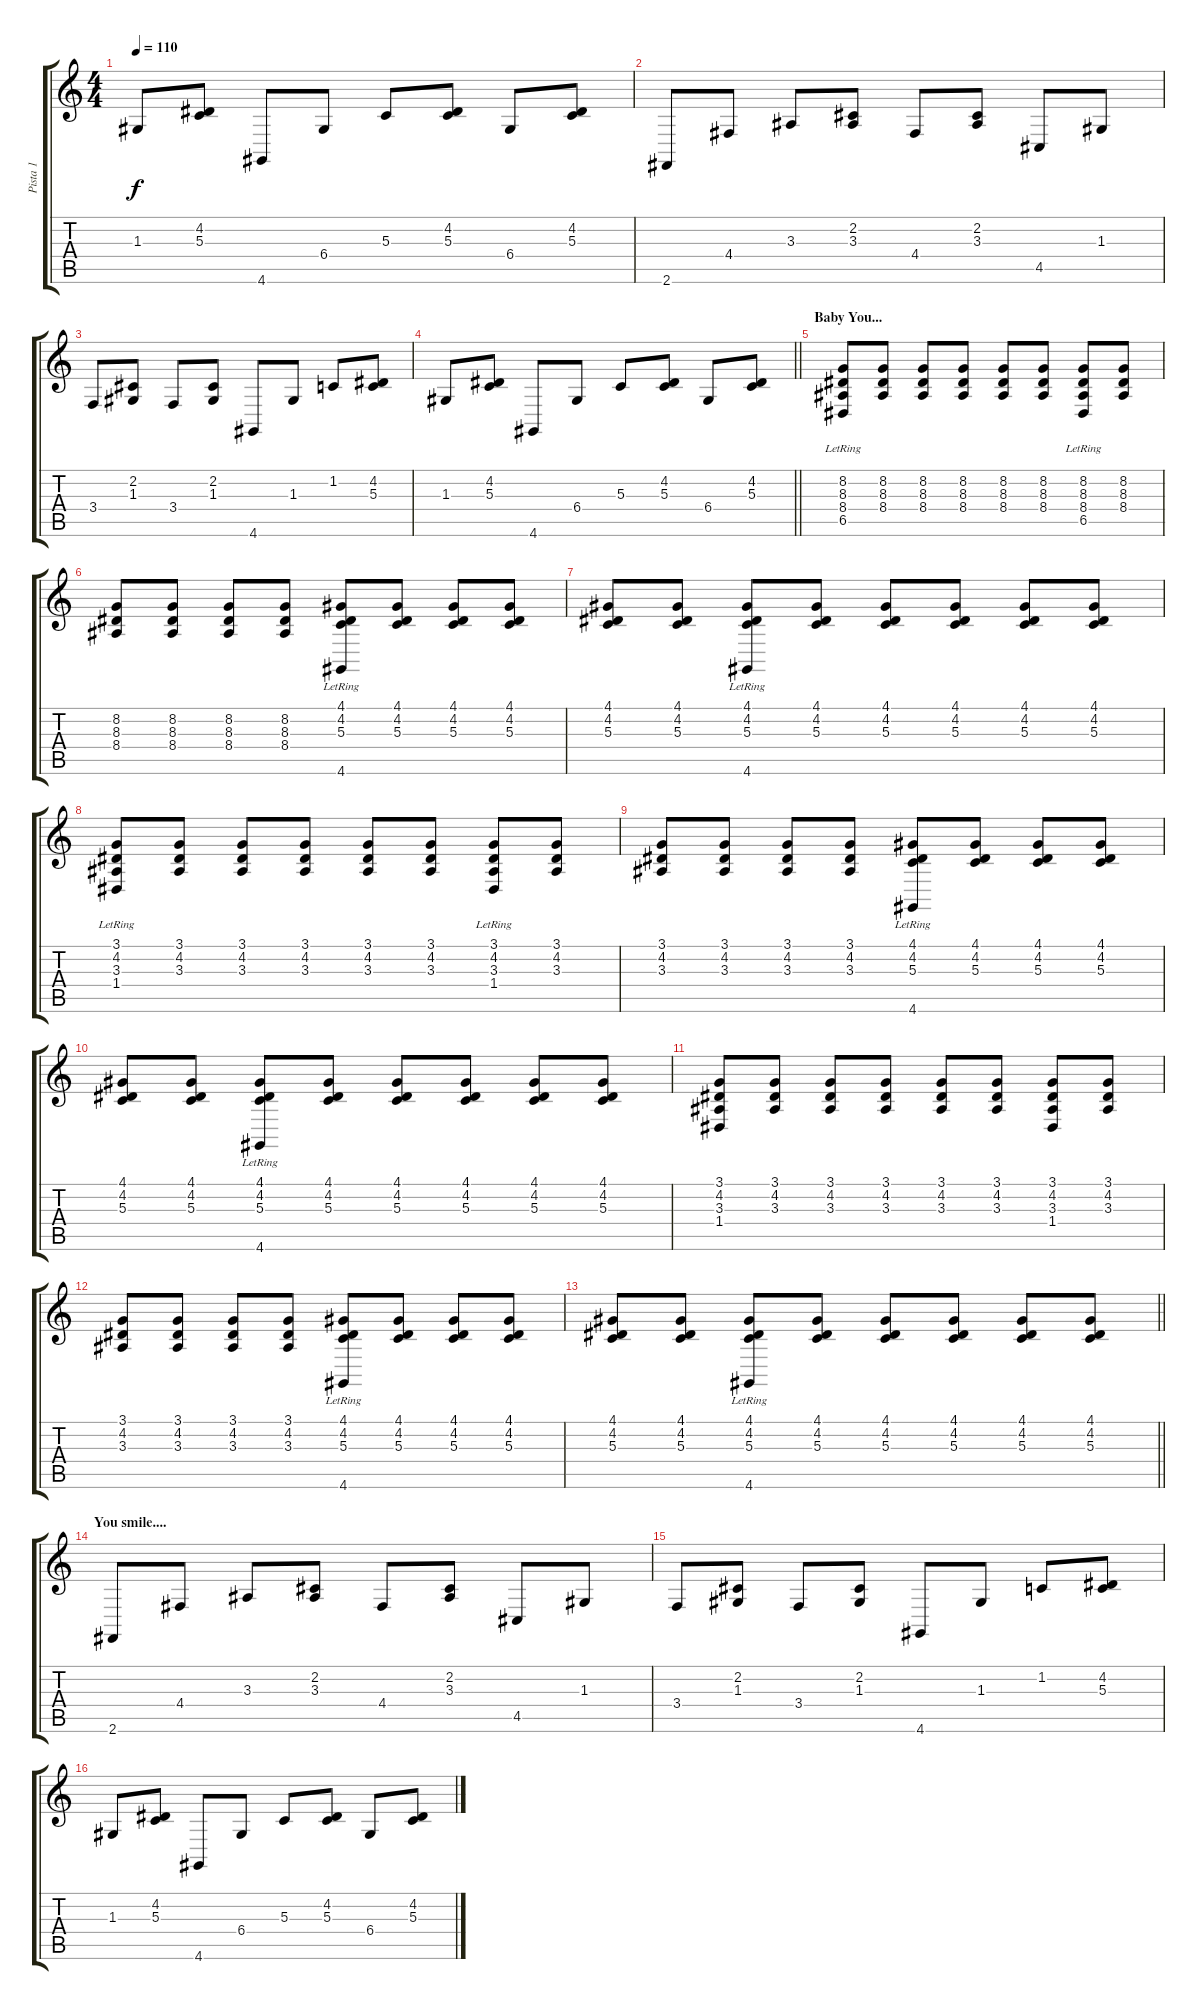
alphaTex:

\track ("Pista 1" "Pista 1") {instrument acousticgrandpiano}
\staff {score tabs}
\tuning (E4 B3 G3 D3 A2 E2) {hide}
\ts (4 4)
\tempo 110
\clef g2
\ks c
1.3.8{dy f} (4.2 5.3).8 4.6.8 6.4.8 5.3.8 (4.2 5.3).8 6.4.8 (4.2 5.3).8 |
2.6.8 4.4.8 3.3.8 (2.2 3.3).8 4.4.8 (2.2 3.3).8 4.5.8 1.3.8 |
3.4.8 (2.2 1.3).8 3.4.8 (2.2 1.3).8 4.6.8 1.3.8 1.2.8 (4.2 5.3).8 |
\barLineRight lightlight
1.3.8 (4.2 5.3).8 4.6.8 6.4.8 5.3.8 (4.2 5.3).8 6.4.8 (4.2 5.3).8 |
\section ("" "Baby You...")
(8.2 8.3 8.4 6.5{lr}).8 (8.2 8.3 8.4).8 (8.2 8.3 8.4).8 (8.2 8.3 8.4).8 (8.2 8.3 8.4).8 (8.2 8.3 8.4).8 (8.2 8.3 8.4 6.5{lr}).8 (8.2 8.3 8.4).8 |
(8.2 8.3 8.4).8 (8.2 8.3 8.4).8 (8.2 8.3 8.4).8 (8.2 8.3 8.4).8 (4.1 4.2 5.3 4.6{lr}).8 (4.1 4.2 5.3).8 (4.1 4.2 5.3).8 (4.1 4.2 5.3).8 |
(4.1 4.2 5.3).8 (4.1 4.2 5.3).8 (4.1 4.2 5.3 4.6{lr}).8 (4.1 4.2 5.3).8 (4.1 4.2 5.3).8 (4.1 4.2 5.3).8 (4.1 4.2 5.3).8 (4.1 4.2 5.3).8 |
(3.1 4.2 3.3 1.4{lr}).8 (3.1 4.2 3.3).8 (3.1 4.2 3.3).8 (3.1 4.2 3.3).8 (3.1 4.2 3.3).8 (3.1 4.2 3.3).8 (3.1 4.2 3.3 1.4{lr}).8 (3.1 4.2 3.3).8 |
(3.1 4.2 3.3).8 (3.1 4.2 3.3).8 (3.1 4.2 3.3).8 (3.1 4.2 3.3).8 (4.1 4.2 5.3 4.6{lr}).8 (4.1 4.2 5.3).8 (4.1 4.2 5.3).8 (4.1 4.2 5.3).8 |
(4.1 4.2 5.3).8 (4.1 4.2 5.3).8 (4.1 4.2 5.3 4.6{lr}).8 (4.1 4.2 5.3).8 (4.1 4.2 5.3).8 (4.1 4.2 5.3).8 (4.1 4.2 5.3).8 (4.1 4.2 5.3).8 |
(3.1 4.2 3.3 1.4).8 (3.1 4.2 3.3).8 (3.1 4.2 3.3).8 (3.1 4.2 3.3).8 (3.1 4.2 3.3).8 (3.1 4.2 3.3).8 (3.1 4.2 3.3 1.4).8 (3.1 4.2 3.3).8 |
(3.1 4.2 3.3).8 (3.1 4.2 3.3).8 (3.1 4.2 3.3).8 (3.1 4.2 3.3).8 (4.1 4.2 5.3 4.6{lr}).8 (4.1 4.2 5.3).8 (4.1 4.2 5.3).8 (4.1 4.2 5.3).8 |
\barLineRight lightlight
(4.1 4.2 5.3).8 (4.1 4.2 5.3).8 (4.1 4.2 5.3 4.6{lr}).8 (4.1 4.2 5.3).8 (4.1 4.2 5.3).8 (4.1 4.2 5.3).8 (4.1 4.2 5.3).8 (4.1 4.2 5.3).8 |
\section ("" "You smile....")
2.6.8 4.4.8 3.3.8 (2.2 3.3).8 4.4.8 (2.2 3.3).8 4.5.8 1.3.8 |
3.4.8 (2.2 1.3).8 3.4.8 (2.2 1.3).8 4.6.8 1.3.8 1.2.8 (4.2 5.3).8 |
1.3.8 (4.2 5.3).8 4.6.8 6.4.8 5.3.8 (4.2 5.3).8 6.4.8 (4.2 5.3).8
